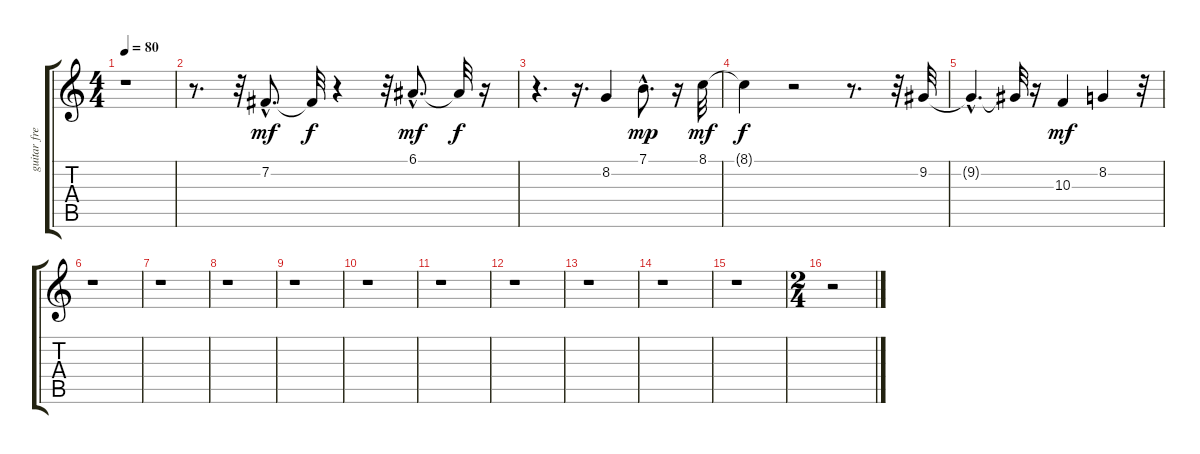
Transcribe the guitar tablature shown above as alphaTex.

\track ("guitar fret noise" "guitar fre") {instrument guitarfretnoise}
\staff {score tabs}
\tuning (E4 B3 G3 D3 A2 E2) {hide}
\ts (4 4)
\tempo 80
\clef g2
\ks c
r.1{dy mf instrument guitarfretnoise} |
r.8{d} r.32 7.2{hac}.8{d} 7.2{t}.32{dy f} r.4 r.32 6.1{hac}.8{d dy mf} 6.1{t}.32{dy f} r.16 |
r.4{d} r.16{d} 8.2.4 7.1{hac}.8{d dy mp} r.16 8.1.32{dy mf} |
8.1{t}.4{dy f} r.2 r.8{d} r.32 9.2.32 |
9.2{hac t}.4{d} 9.2{t}.32 r.16 10.3.4{dy mf} 8.2.4 r.32 |
r.1 |
r.1 |
r.1 |
r.1 |
r.1 |
r.1 |
r.1 |
r.1 |
r.1 |
r.1 |
\ts (2 4)
r.2
